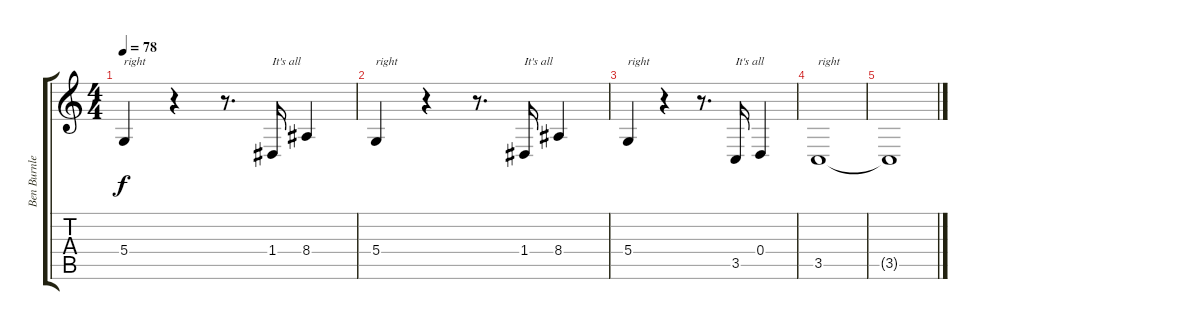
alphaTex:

\track ("Ben Burnley (vocals)" "Ben Burnle") {instrument lead2sawtooth}
\staff {score tabs}
\tuning (E4 B3 G3 D3 A2 D2) {hide}
\ts (4 4)
\tempo 78
\clef g2
\ks c
5.4.4{txt "right" dy f} r.4 r.8{d} 1.4.16{txt "It's all"} 8.4.4 |
5.4.4{txt "right"} r.4 r.8{d} 1.4.16{txt "It's all"} 8.4.4 |
5.4.4{txt "right"} r.4 r.8{d} 3.5.16{txt "It's all"} 0.4.4 |
3.5.1{txt "right" volume 0} |
3.5{t}.1
